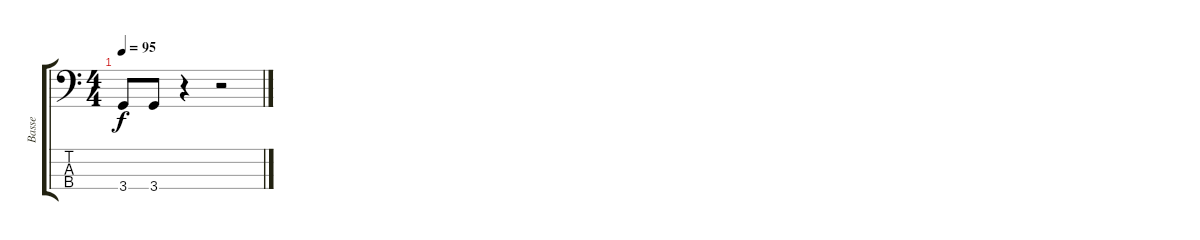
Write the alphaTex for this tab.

\track ("Basse" "Basse") {instrument electricbasspick}
\staff {score tabs}
\tuning (G2 D2 A1 E1) {hide}
\ts (4 4)
\tempo 95
\clef f4
\ks c
3.4.8{dy f} 3.4.8 r.4 r.2
